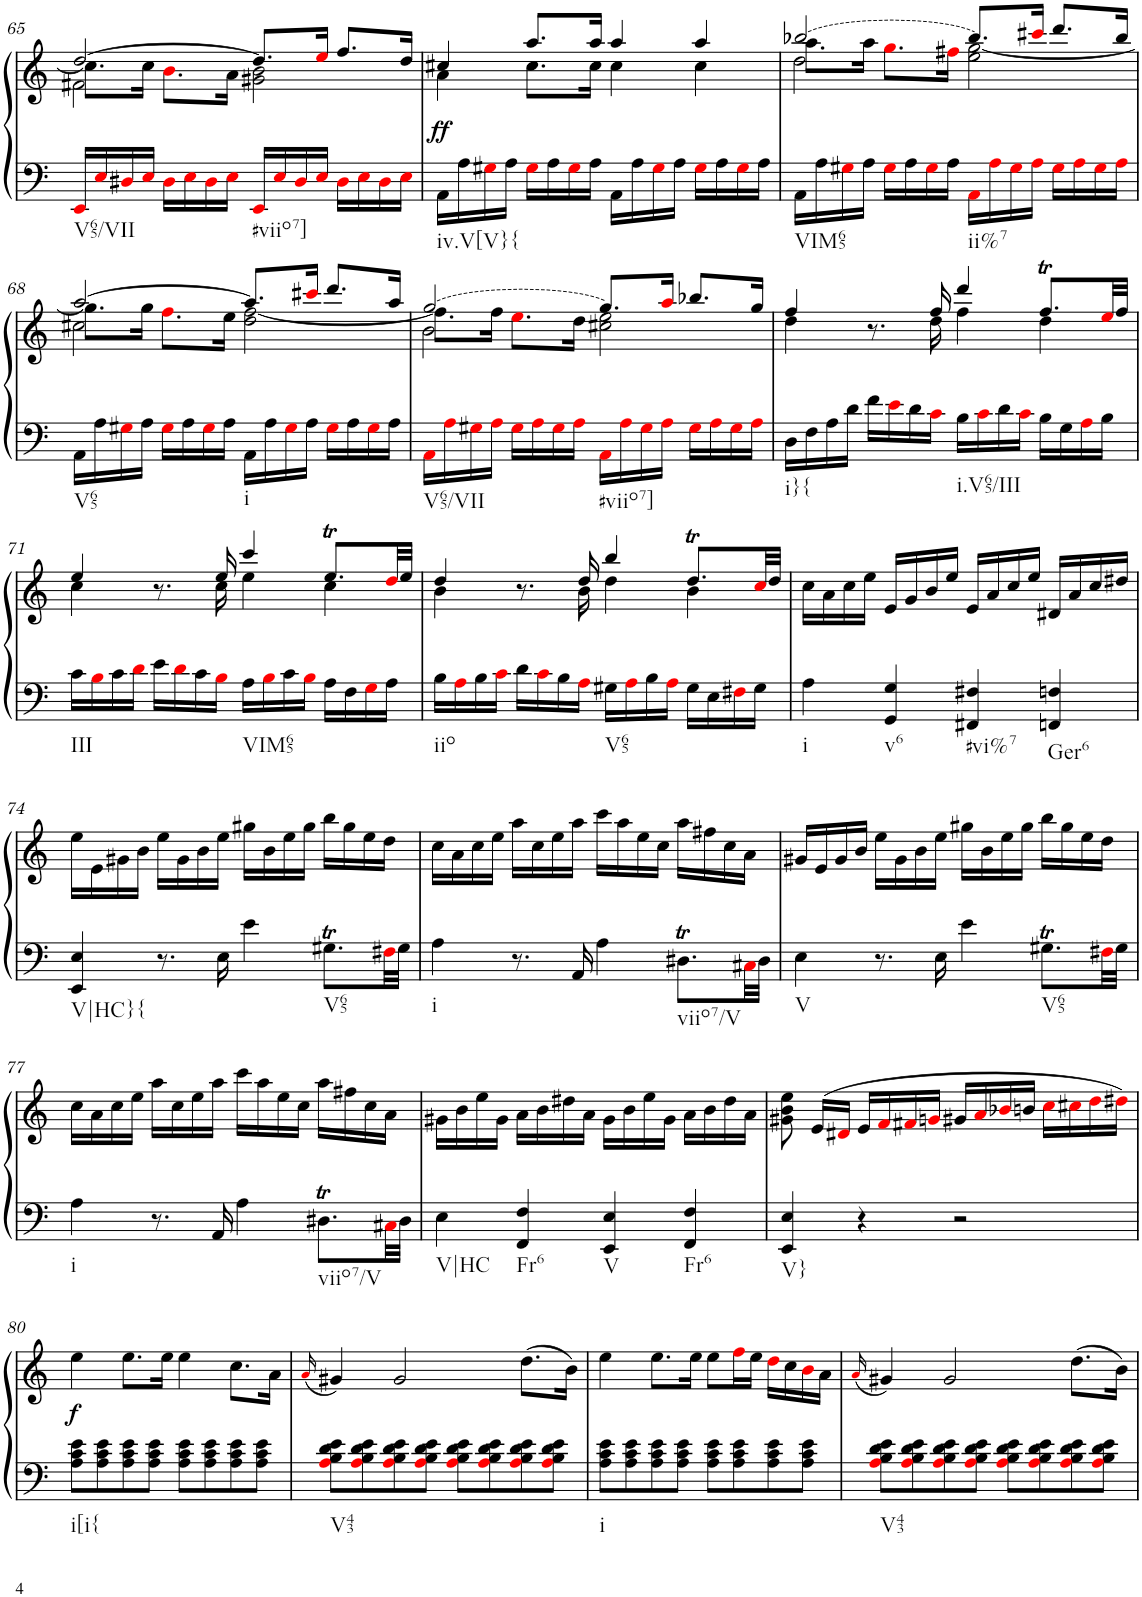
**kern	**kern	**dynam
*part1	*part1	*part1
*staff2	*staff1	*staff1/2
*I"Piano	*	*
*I'Pno.	*	*
!!LO:PB:g=z
*clefF4	*clefG2	*
*k[]	*k[]	*
*M4/4	*M4/4	*
*met(c)	*met(c)	*
=65	=65	=65
*	*^	*
*	*	*^	*
!LO:TX:b:t=V65/VII	!	!	!	!
16EEi/LL	[2dd/	8.cc\L]	2f#X\	.
16Ei/	.	.	.	.
16D#Xi/	.	.	.	.
16Ei/JJ	.	16cc\Jk	.	.
16D#i\LL	.	8.bi\L	.	.
16Ei\	.	.	.	.
16D#i\	.	.	.	.
16Ei\JJ	.	16a\Jk	.	.
!LO:TX:b:t=#viio7]	!	!	!	!
16EEi/LL	8.dd/L]	2g#X\ 2b\	2ryy	.
16Ei/	.	.	.	.
16D#i/	.	.	.	.
16Ei/JJ	16eei/Jk	.	.	.
16D#i\LL	8.ff/L	.	.	.
16Ei\	.	.	.	.
16D#i\	.	.	.	.
16Ei\JJ	16dd/Jk	.	.	.
*	*	*v	*v	*
=66	=66	=66	=66
!LO:TX:b:t=iv.V[V}{	!	!	!
!	!	!	!LO:DY:b
16AA\LL	4cc#X/	4a\	ff
16A\	.	.	.
16G#Xi\	.	.	.
16A\JJ	.	.	.
16G#i\LL	8.aa/L	8.cc#\L	.
16A\	.	.	.
16G#i\	.	.	.
16A\JJ	16aa/Jk	16cc#\Jk	.
16AA\LL	4aa/	4cc#\	.
16A\	.	.	.
16G#i\	.	.	.
16A\JJ	.	.	.
16G#i\LL	4aa/	4cc#\	.
16A\	.	.	.
16G#i\	.	.	.
16A\JJ	.	.	.
*	*v	*v	*
=67	=67	=67
!LO:TX:b:t=VIM65	!	!
!	!LO:T:dash	!
*	*^	*
*	*	*^	*
16AA\LL	[2bb-X/	8.aa\L	2dd\	.
16A\	.	.	.	.
16G#Xi\	.	.	.	.
16A\JJ	.	16aa\Jk	.	.
16G#i\LL	.	8.ggi\L	.	.
16A\	.	.	.	.
16G#i\	.	.	.	.
16A\JJ	.	16ff#Xi\Jk	.	.
!LO:TX:b:t=ii%7	!	!	!	!
16AAi\LL	8.bb-/L]	2ee\ [2gg\	2ryy	.
16Ai\	.	.	.	.
16G#i\	.	.	.	.
16Ai\JJ	16ccc#Xi/Jk	.	.	.
16G#i\LL	8.ddd/L	.	.	.
16Ai\	.	.	.	.
16G#i\	.	.	.	.
16Ai\JJ	16bb-/Jk	.	.	.
!!LO:LB:g=z	!!	!!
=68	=68	=68	=68	=68
!LO:TX:b:t=V65	!	!	!	!
16AA\LL	[2aa/	8.gg\L]	2cc#X\	.
16A\	.	.	.	.
16G#Xi\	.	.	.	.
16A\JJ	.	16gg\Jk	.	.
16G#i\LL	.	8.ffi\L	.	.
16A\	.	.	.	.
16G#i\	.	.	.	.
16A\JJ	.	16ee\Jk	.	.
!LO:TX:b:t=i	!	!	!	!
16AA\LL	8.aa/L]	2dd\ [2ff\	2ryy	.
16A\	.	.	.	.
16G#i\	.	.	.	.
16A\JJ	16ccc#Xi/Jk	.	.	.
16G#i\LL	8.ddd/L	.	.	.
16A\	.	.	.	.
16G#i\	.	.	.	.
16A\JJ	16aa/Jk	.	.	.
=69	=69	=69	=69	=69
!LO:TX:b:t=V65/VII	!	!	!	!
!	!LO:T:dash	!	!	!
16AAi\LL	[2gg/	8.ff\L]	2b\	.
16Ai\	.	.	.	.
16G#Xi\	.	.	.	.
16Ai\JJ	.	16ff\Jk	.	.
16G#i\LL	.	8.eei\L	.	.
16Ai\	.	.	.	.
16G#i\	.	.	.	.
16Ai\JJ	.	16dd\Jk	.	.
!LO:TX:b:t=#viio7]	!	!	!	!
16AAi\LL	8.gg/L]	2cc#X\ 2ee\	2ryy	.
16Ai\	.	.	.	.
16G#i\	.	.	.	.
16Ai\JJ	16aai/Jk	.	.	.
16G#i\LL	8.bb-X/L	.	.	.
16Ai\	.	.	.	.
16G#i\	.	.	.	.
16Ai\JJ	16gg/Jk	.	.	.
*	*	*v	*v	*
=70	=70	=70	=70
!LO:TX:b:t=i}{	!	!	!
16D\LL	4ff/	4dd\	.
16F\	.	.	.
16A\	.	.	.
16d\JJ	.	.	.
16f\LL	8.r	8.ryy	.
16ei\	.	.	.
16d\	.	.	.
16ci\JJ	16ff/	16dd\	.
!LO:TX:b:t=i.V65/III	!	!	!
16B\LL	4ddd/	4ff\	.
16ci\	.	.	.
16d\	.	.	.
16ci\JJ	.	.	.
16B\LL	8.ffT/L	4dd\	.
16G\	.	.	.
16Ai\	.	.	.
16B\JJ	32eei/LL	.	.
.	32ff/JJJ	.	.
!!LO:LB:g=z	!!
=71	=71	=71	=71
!LO:TX:b:t=III	!	!	!
16c\LL	4ee/	4cc\	.
16Bi\	.	.	.
16c\	.	.	.
16di\JJ	.	.	.
16e\LL	8.r	8.ryy	.
16di\	.	.	.
16c\	.	.	.
16Bi\JJ	16ee/	16cc\	.
!LO:TX:b:t=VIM65	!	!	!
16A\LL	4ccc/	4ee\	.
16Bi\	.	.	.
16c\	.	.	.
16Bi\JJ	.	.	.
16A\LL	8.eet/L	4cc\	.
16F\	.	.	.
16Gi\	.	.	.
16A\JJ	32ddi/LL	.	.
.	32ee/JJJ	.	.
=72	=72	=72	=72
!LO:TX:b:t=iio	!	!	!
16B\LL	4dd/	4b\	.
16Ai\	.	.	.
16B\	.	.	.
16ci\JJ	.	.	.
16d\LL	8.r	8.ryy	.
16ci\	.	.	.
16B\	.	.	.
16Ai\JJ	16dd/	16b\	.
!LO:TX:b:t=V65	!	!	!
16G#X\LL	4bb/	4dd\	.
16Ai\	.	.	.
16B\	.	.	.
16Ai\JJ	.	.	.
16G#\LL	8.ddT/L	4b\	.
16E\	.	.	.
16F#Xi\	.	.	.
16G#\JJ	32cci/LL	.	.
.	32dd/JJJ	.	.
*	*v	*v	*
=73	=73	=73
!LO:TX:b:t=i	!	!
4A\	16cc\LL	.
.	16a\	.
.	16cc\	.
.	16ee\JJ	.
!LO:TX:b:t=v6	!	!
4GG/ 4G/	16e/LL	.
.	16g/	.
.	16b/	.
.	16ee/JJ	.
!LO:TX:b:t=#vi%7	!	!
4FF#X/ 4F#X/	16e/LL	.
.	16a/	.
.	16cc/	.
.	16ee/JJ	.
!LO:TX:b:t=Ger6	!	!
4FFn/ 4Fn/	16d#X/LL	.
.	16a/	.
.	16cc/	.
.	16dd#X/JJ	.
!!LO:LB:g=z
=74	=74	=74
!LO:TX:b:t=V|HC}{	!	!
4EE/ 4E/	16ee\LL	.
.	16e\	.
.	16g#X\	.
.	16b\JJ	.
8.r	16ee\LL	.
.	16g#\	.
.	16b\	.
16E\	16ee\JJ	.
4e\	16gg#X\LL	.
.	16b\	.
.	16ee\	.
.	16gg#\JJ	.
!LO:TX:b:t=V65	!	!
8.G#Xt\L	16bb\LL	.
.	16gg#\	.
.	16ee\	.
32F#Xi\LL	16dd\JJ	.
32G#\JJJ	.	.
=75	=75	=75
!LO:TX:b:t=i	!	!
4A\	16cc\LL	.
.	16a\	.
.	16cc\	.
.	16ee\JJ	.
8.r	16aa\LL	.
.	16cc\	.
.	16ee\	.
16AA/	16aa\JJ	.
4A\	16ccc\LL	.
.	16aa\	.
.	16ee\	.
.	16cc\JJ	.
!LO:TX:b:t=viio7/V	!	!
8.D#Xt\L	16aa\LL	.
.	16ff#X\	.
.	16cc\	.
32C#Xi\LL	16a\JJ	.
32D#\JJJ	.	.
=76	=76	=76
!LO:TX:b:t=V	!	!
4E\	16g#X/LL	.
.	16e/	.
.	16g#/	.
.	16b/JJ	.
8.r	16ee\LL	.
.	16g#\	.
.	16b\	.
16E\	16ee\JJ	.
4e\	16gg#X\LL	.
.	16b\	.
.	16ee\	.
.	16gg#\JJ	.
!LO:TX:b:t=V65	!	!
8.G#Xt\L	16bb\LL	.
.	16gg#\	.
.	16ee\	.
32F#Xi\LL	16dd\JJ	.
32G#\JJJ	.	.
!!LO:LB:g=z
=77	=77	=77
!LO:TX:b:t=i	!	!
4A\	16cc\LL	.
.	16a\	.
.	16cc\	.
.	16ee\JJ	.
8.r	16aa\LL	.
.	16cc\	.
.	16ee\	.
16AA/	16aa\JJ	.
4A\	16ccc\LL	.
.	16aa\	.
.	16ee\	.
.	16cc\JJ	.
!LO:TX:b:t=viio7/V	!	!
8.D#Xt\L	16aa\LL	.
.	16ff#X\	.
.	16cc\	.
32C#Xi\LL	16a\JJ	.
32D#\JJJ	.	.
=78	=78	=78
!LO:TX:b:t=V|HC	!	!
4E\	16g#X\LL	.
.	16b\	.
.	16ee\	.
.	16g#\JJ	.
!LO:TX:b:t=Fr6	!	!
4FF/ 4F/	16a\LL	.
.	16b\	.
.	16dd#X\	.
.	16a\JJ	.
!LO:TX:b:t=V	!	!
4EE/ 4E/	16g#\LL	.
.	16b\	.
.	16ee\	.
.	16g#\JJ	.
!LO:TX:b:t=Fr6	!	!
4FF/ 4F/	16a\LL	.
.	16b\	.
.	16dd#\	.
.	16a\JJ	.
=79	=79	=79
!LO:TX:b:t=V}	!	!
4EE/ 4E/	8g#X\ 8b\ 8ee\	.
.	(16e/LL	.
.	16d#Xi/JJ	.
4r	16e/LL	.
.	16fi/	.
.	16f#Xi/	.
.	16gni/JJ	.
2r	16g#X/LL	.
.	16ai/	.
.	16b-Xi/	.
.	16bn/JJ	.
.	16cci\LL	.
.	16cc#Xi\	.
.	16ddi\	.
.	16dd#Xi\JJ)	.
!!LO:LB:g=z
=80	=80	=80
!LO:TX:b:t=i[i{	!	!
!	!	!LO:DY:b
8A\ 8c\ 8e\L	4ee\	f
8A\ 8c\ 8e\	.	.
8A\ 8c\ 8e\	8.ee\L	.
8A\ 8c\ 8e\J	.	.
.	16ee\Jk	.
8A\ 8c\ 8e\L	4ee\	.
8A\ 8c\ 8e\	.	.
8A\ 8c\ 8e\	8.cc\L	.
8A\ 8c\ 8e\J	.	.
.	16a\Jk	.
=81	=81	=81
.	(16qai/	.
!LO:TX:b:t=V43	!	!
8Ai\ 8B\ 8d\ 8e\L	4g#X/)	.
8Ai\ 8B\ 8d\ 8e\	.	.
8Ai\ 8B\ 8d\ 8e\	2g#/	.
8Ai\ 8B\ 8d\ 8e\J	.	.
8Ai\ 8B\ 8d\ 8e\L	.	.
8Ai\ 8B\ 8d\ 8e\	.	.
8Ai\ 8B\ 8d\ 8e\	(8.dd\L	.
8Ai\ 8B\ 8d\ 8e\J	.	.
.	16b\Jk)	.
=82	=82	=82
!LO:TX:b:t=i	!	!
8A\ 8c\ 8e\L	4ee\	.
8A\ 8c\ 8e\	.	.
8A\ 8c\ 8e\	8.ee\L	.
8A\ 8c\ 8e\J	.	.
.	16ee\Jk	.
8A\ 8c\ 8e\L	8ee\L	.
8A\ 8c\ 8e\	16ffi\L	.
.	16ee\JJ	.
8A\ 8c\ 8e\	16ddi\LL	.
.	16cc\	.
8A\ 8c\ 8e\J	16bi\	.
.	16a\JJ	.
=83	=83	=83
.	(16qai/	.
!LO:TX:b:t=V43	!	!
8Ai\ 8B\ 8d\ 8e\L	4g#X/)	.
8Ai\ 8B\ 8d\ 8e\	.	.
8Ai\ 8B\ 8d\ 8e\	2g#/	.
8Ai\ 8B\ 8d\ 8e\J	.	.
8Ai\ 8B\ 8d\ 8e\L	.	.
8Ai\ 8B\ 8d\ 8e\	.	.
8Ai\ 8B\ 8d\ 8e\	(8.dd\L	.
8Ai\ 8B\ 8d\ 8e\J	.	.
.	16b\Jk)	.
=	=	=
*-	*-	*-
